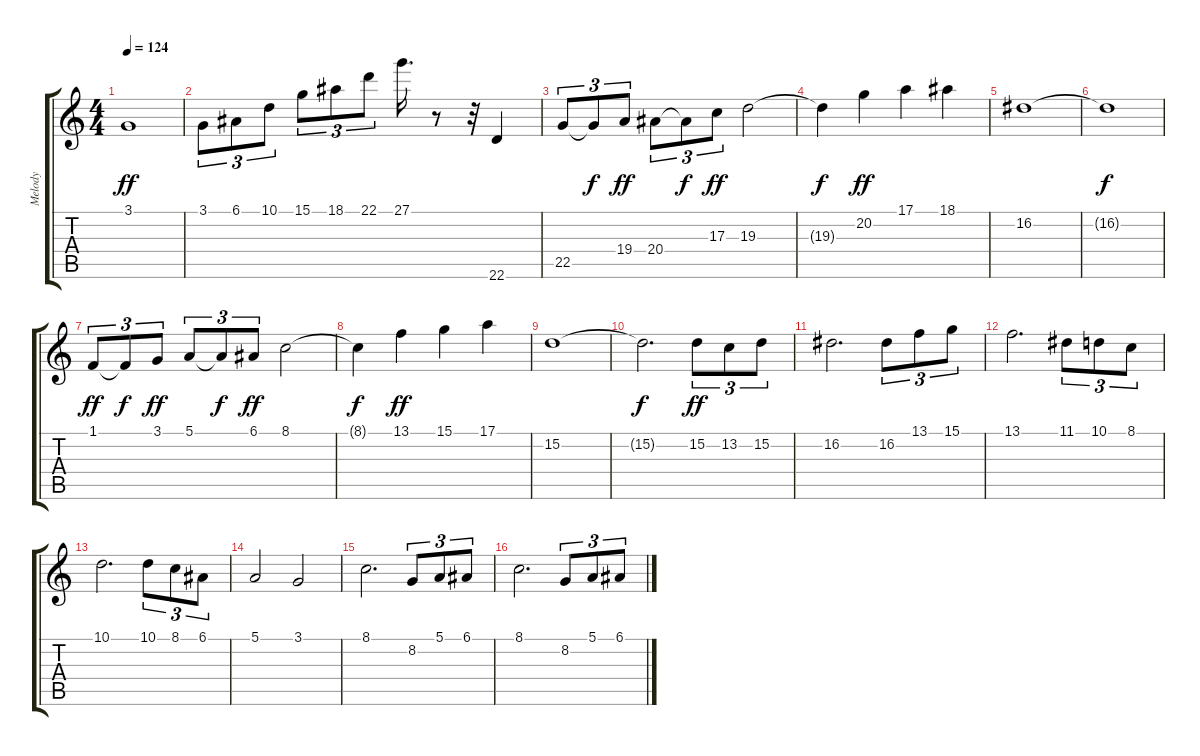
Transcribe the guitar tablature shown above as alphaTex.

\track ("Melody" "Melody") {instrument lead1square}
\staff {score tabs}
\tuning (E4 B3 G3 D3 A2 E2) {hide}
\ts (4 4)
\tempo 124
\clef g2
\ks c
3.1.1{dy ff} |
3.1.8{tu (3 2)} 6.1.8{tu (3 2)} 10.1.8{tu (3 2)} 15.1.8{tu (3 2)} 18.1.8{tu (3 2)} 22.1.8{tu (3 2)} 27.1.16{d} r.8 r.32 22.6.4 |
22.5.8{tu (3 2)} 22.5{t}.8{tu (3 2) dy f} 19.4.8{tu (3 2) dy ff} 20.4.8{tu (3 2)} 20.4{t}.8{tu (3 2) dy f} 17.3.8{tu (3 2) dy ff} 19.3.2 |
19.3{t}.4{dy f} 20.2.4{dy ff} 17.1.4 18.1.4 |
16.2.1 |
16.2{t}.1{dy f} |
1.1.8{tu (3 2) dy ff} 1.1{t}.8{tu (3 2) dy f} 3.1.8{tu (3 2) dy ff} 5.1.8{tu (3 2)} 5.1{t}.8{tu (3 2) dy f} 6.1.8{tu (3 2) dy ff} 8.1.2 |
8.1{t}.4{dy f} 13.1.4{dy ff} 15.1.4 17.1.4 |
15.2.1 |
15.2{t}.2{d dy f} 15.2.8{tu (3 2) dy ff} 13.2.8{tu (3 2)} 15.2.8{tu (3 2)} |
16.2.2{d} 16.2.8{tu (3 2)} 13.1.8{tu (3 2)} 15.1.8{tu (3 2)} |
13.1.2{d} 11.1.8{tu (3 2)} 10.1.8{tu (3 2)} 8.1.8{tu (3 2)} |
10.1.2{d} 10.1.8{tu (3 2)} 8.1.8{tu (3 2)} 6.1.8{tu (3 2)} |
5.1.2 3.1.2 |
8.1.2{d} 8.2.8{tu (3 2)} 5.1.8{tu (3 2)} 6.1.8{tu (3 2)} |
8.1.2{d} 8.2.8{tu (3 2)} 5.1.8{tu (3 2)} 6.1.8{tu (3 2)}
